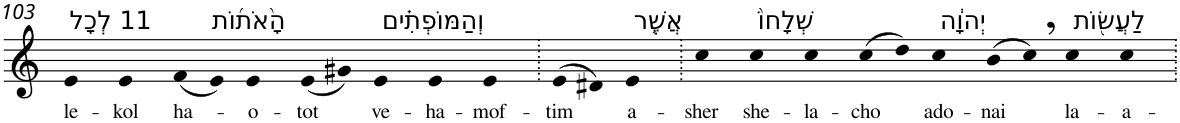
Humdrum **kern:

**kern	**text
*part1	*part1
*staff1	*staff1
*I"Piano	*
*I'Pno	*
!!LO:PB:g=z
*clefG2	*
*k[]	*
=103	=103
!LO:TX:a:t=11 לְכָל	!
!	!LO:LY:b
4e	le-
!	!LO:LY:b
4e	-kol
!LO:TX:a:t=הָ֨אֹת֜וֹת	!
!	!LO:LY:b
(8f	ha-
8e)	.
!	!LO:LY:b
4e	-o-
!	!LO:LY:b
(8e	-tot
8g#X)	.
!LO:TX:a:t=וְהַמּוֹפְתִ֗ים	!
!	!LO:LY:b
4e	ve-
!	!LO:LY:b
4e	-ha-
!	!LO:LY:b
4e	-mof-
=104.	=104.
!	!LO:LY:b
(>8e	-tim
8d#X)	.
!LO:TX:a:t=אֲשֶׁ֤ר	!
!	!LO:LY:b
4e	a-
=105.	=105.
!	!LO:LY:b
4cc	-sher
!LO:TX:a:t=שְׁלָחוֹ֙	!
!	!LO:LY:b
4cc	she-
!	!LO:LY:b
4cc	-la-
!	!LO:LY:b
(8cc	-cho
8dd)	.
!LO:TX:a:t=יְהוָ֔ה	!
!	!LO:LY:b
4cc	ado-
!	!LO:LY:b
(8b	-nai
8cc,)	.
!LO:TX:a:t=לַעֲשׂ֖וֹת	!
!	!LO:LY:b
4cc	la-
!	!LO:LY:b
4cc	-a-
=.	=.
*-	*-
